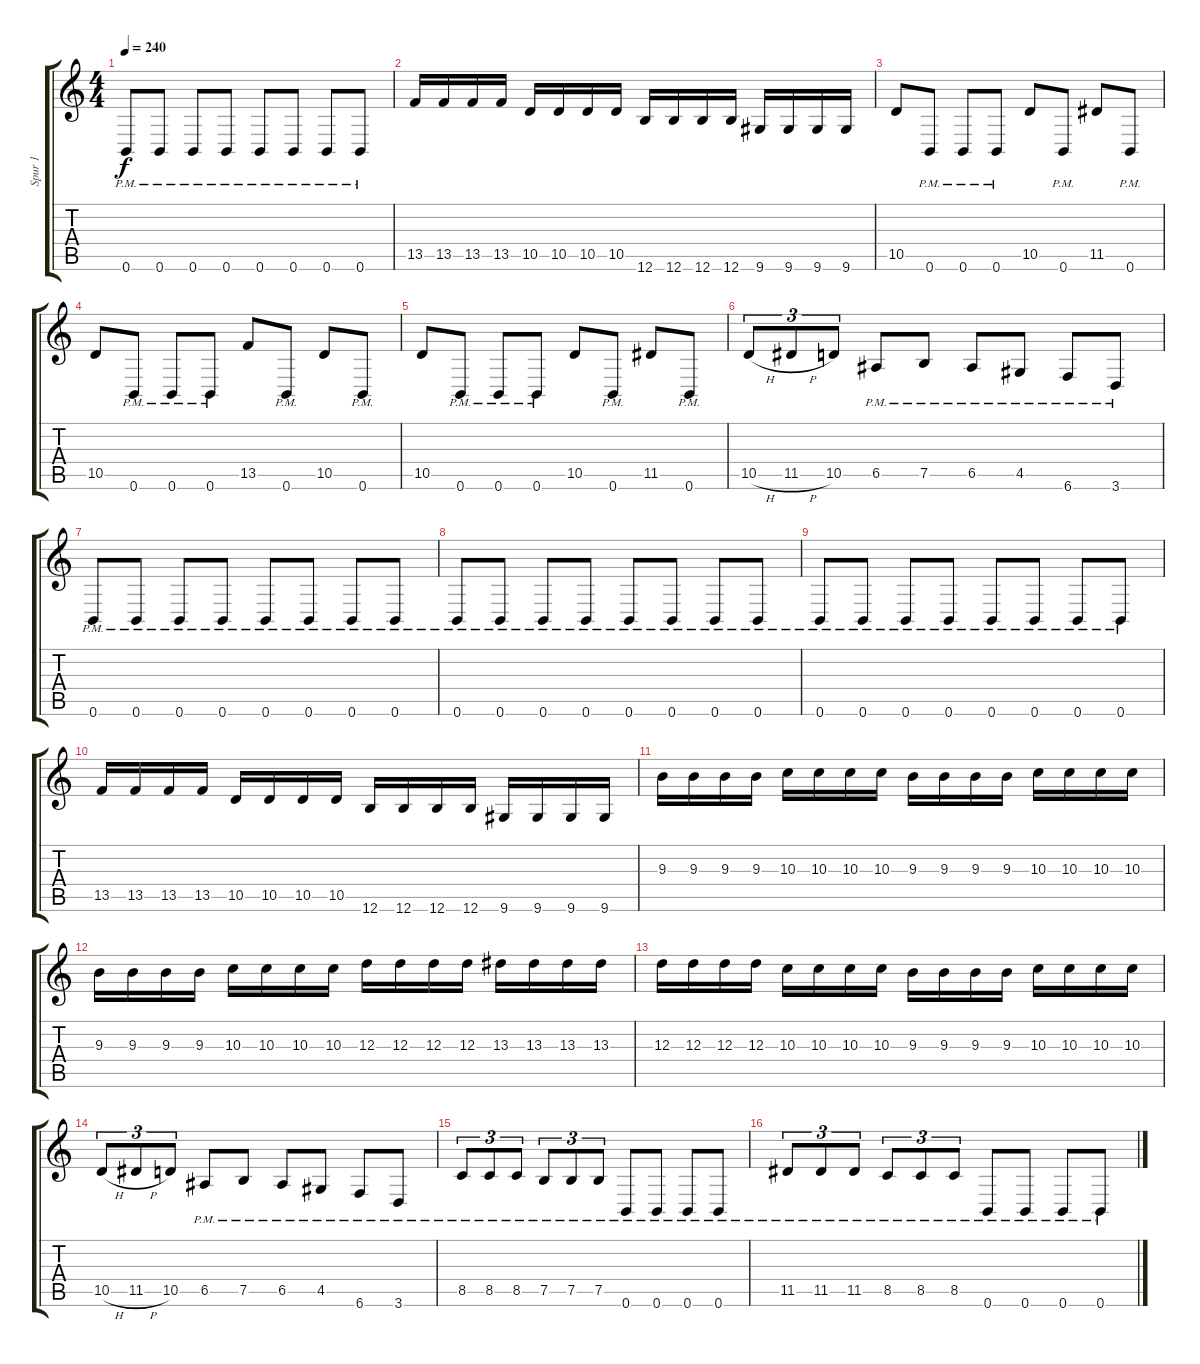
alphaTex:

\track ("Spur 1" "Spur 1") {instrument distortionguitar}
\staff {score tabs}
\tuning (B3 Gb3 D3 A2 E2 B1) {hide}
\ts (4 4)
\tempo 240
\clef g2
\ks c
0.6{pm}.8{dy f} 0.6{pm}.8 0.6{pm}.8 0.6{pm}.8 0.6{pm}.8 0.6{pm}.8 0.6{pm}.8 0.6{pm}.8 |
13.5.16 13.5.16 13.5.16 13.5.16 10.5.16 10.5.16 10.5.16 10.5.16 12.6.16 12.6.16 12.6.16 12.6.16 9.6.16 9.6.16 9.6.16 9.6.16 |
10.5.8 0.6{pm}.8 0.6{pm}.8 0.6{pm}.8 10.5.8 0.6{pm}.8 11.5.8 0.6{pm}.8 |
10.5.8 0.6{pm}.8 0.6{pm}.8 0.6{pm}.8 13.5.8 0.6{pm}.8 10.5.8 0.6{pm}.8 |
10.5.8 0.6{pm}.8 0.6{pm}.8 0.6{pm}.8 10.5.8 0.6{pm}.8 11.5.8 0.6{pm}.8 |
10.5{h}.8{tu (3 2)} 11.5{h}.8{tu (3 2)} 10.5.8{tu (3 2)} 6.5{pm}.8 7.5{pm}.8 6.5{pm}.8 4.5{pm}.8 6.6{pm}.8 3.6{pm}.8 |
0.6{pm}.8 0.6{pm}.8 0.6{pm}.8 0.6{pm}.8 0.6{pm}.8 0.6{pm}.8 0.6{pm}.8 0.6{pm}.8 |
0.6{pm}.8 0.6{pm}.8 0.6{pm}.8 0.6{pm}.8 0.6{pm}.8 0.6{pm}.8 0.6{pm}.8 0.6{pm}.8 |
0.6{pm}.8 0.6{pm}.8 0.6{pm}.8 0.6{pm}.8 0.6{pm}.8 0.6{pm}.8 0.6{pm}.8 0.6{pm}.8 |
13.5.16 13.5.16 13.5.16 13.5.16 10.5.16 10.5.16 10.5.16 10.5.16 12.6.16 12.6.16 12.6.16 12.6.16 9.6.16 9.6.16 9.6.16 9.6.16 |
9.3.16 9.3.16 9.3.16 9.3.16 10.3.16 10.3.16 10.3.16 10.3.16 9.3.16 9.3.16 9.3.16 9.3.16 10.3.16 10.3.16 10.3.16 10.3.16 |
9.3.16 9.3.16 9.3.16 9.3.16 10.3.16 10.3.16 10.3.16 10.3.16 12.3.16 12.3.16 12.3.16 12.3.16 13.3.16 13.3.16 13.3.16 13.3.16 |
12.3.16 12.3.16 12.3.16 12.3.16 10.3.16 10.3.16 10.3.16 10.3.16 9.3.16 9.3.16 9.3.16 9.3.16 10.3.16 10.3.16 10.3.16 10.3.16 |
10.5{h}.8{tu (3 2)} 11.5{h}.8{tu (3 2)} 10.5.8{tu (3 2)} 6.5{pm}.8 7.5{pm}.8 6.5{pm}.8 4.5{pm}.8 6.6{pm}.8 3.6{pm}.8 |
8.5{pm}.8{tu (3 2)} 8.5{pm}.8{tu (3 2)} 8.5{pm}.8{tu (3 2)} 7.5{pm}.8{tu (3 2)} 7.5{pm}.8{tu (3 2)} 7.5{pm}.8{tu (3 2)} 0.6{pm}.8 0.6{pm}.8 0.6{pm}.8 0.6{pm}.8 |
11.5{pm}.8{tu (3 2)} 11.5{pm}.8{tu (3 2)} 11.5{pm}.8{tu (3 2)} 8.5{pm}.8{tu (3 2)} 8.5{pm}.8{tu (3 2)} 8.5{pm}.8{tu (3 2)} 0.6{pm}.8 0.6{pm}.8 0.6{pm}.8 0.6{pm}.8
